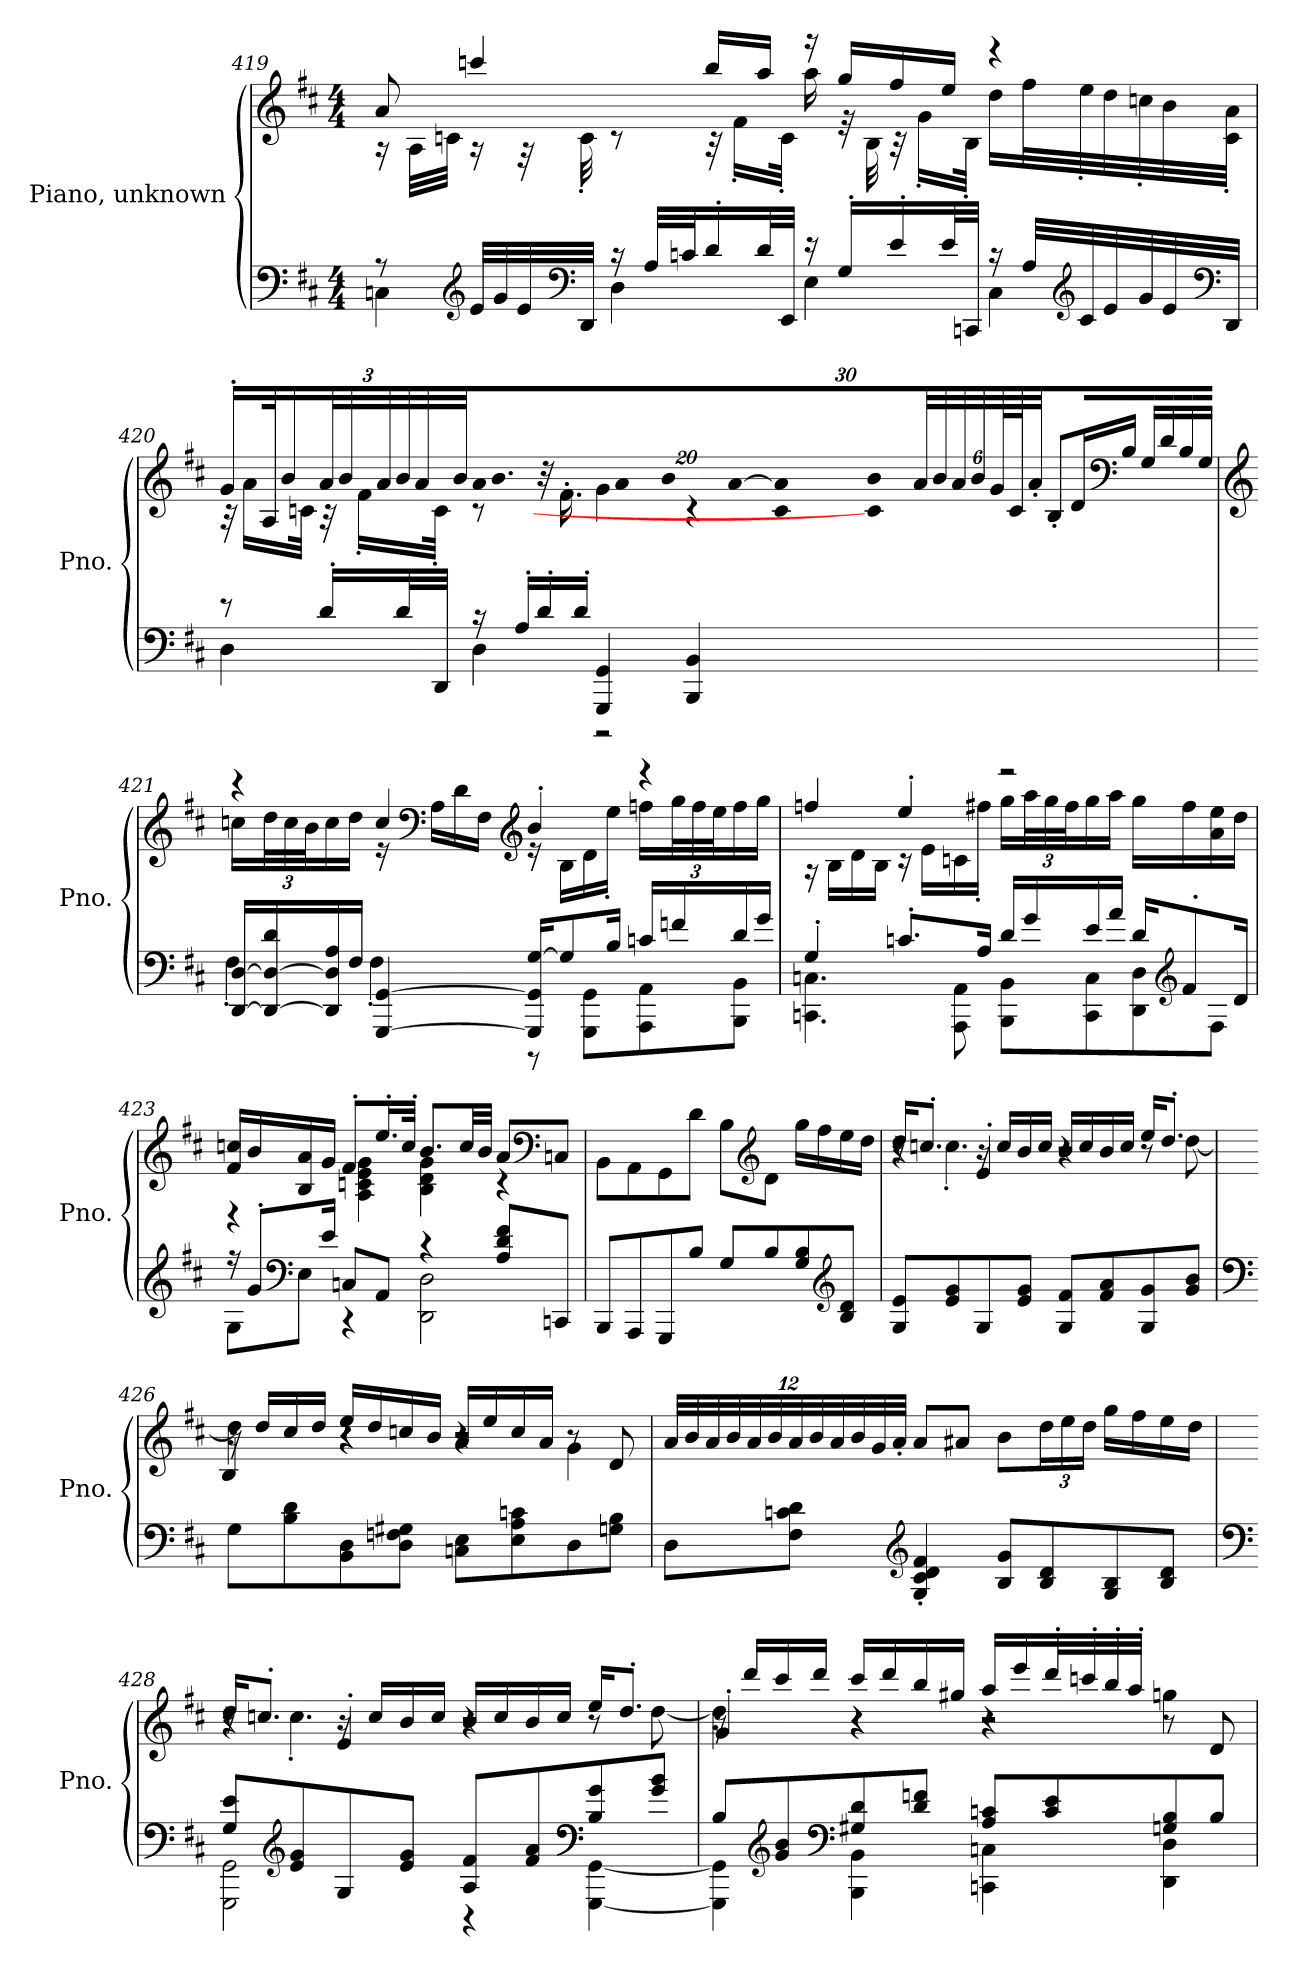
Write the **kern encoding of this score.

**kern	**kern
*part1	*part1
*staff2	*staff1
*I"Piano, unknown	*
*I'Pno.	*
!!LO:LB:g=z
*clefF4	*clefG2
*k[f#c#]	*k[f#c#]
*M4/4	*M4/4
=419	=419
*^	*^
8r	4Cn\	8a/	16r
.	.	.	32A\LLL
.	.	.	32cn\JJJ
*clefG2	*	*	*
32e/LLL	.	4cccn/	16r
32g/	.	.	.
32e/	.	.	32r
*clefF4	*	*	*
32DD/JJJ	.	.	32c'\
16r	4D\	.	8r
32A/LLL	.	.	.
32cn/J	.	.	.
16d'/	.	16bb/LL	32r
.	.	.	16f#'\LL
32d/L	.	16aa/JJ	.
32EE/JJJ	.	.	32c'\JJk
16r	4E\	16r	16aa\
16G'/LL	.	16gg/LL	32r
.	.	.	32B\
16e'/	.	16ff#/	32r
.	.	.	16g'\LL
32e/L	.	16ee/JJ	.
32CCn/JJJ	.	.	32B'\JJk
16r	4C\	4r	16dd\LL
32A/LLL	.	.	32ff#\L
*clefG2	*	*	*
32c/	.	.	32ee'\
32e/	.	.	32dd\
32g/	.	.	32ccn'\
32e/	.	.	32b\
*clefF4	*	*	*
32DD/JJJ	.	.	32c\' 32a\'JJJ
!!LO:LB:g=z	!!
=420	=420	=420	=420
8r	4D\	16g'/LL	32r
.	.	.	16a\LL
*	*	*Xbrackettup	*
.	.	48A/K	.
.	.	24b/	.
.	.	.	32cn\JJk
16d'/LL	.	48a/L	32r
.	.	48b/	.
.	.	.	16f#'\LL
.	.	48a/	.
32d/L	.	48b/	.
.	.	48a/	.
32DD/JJJ	.	.	32c'\JJk
.	.	48b/	.
!	!	!LO:N:vis=64	!
16r	4D\	960%17a/L	8r
!	!	!LO:N:vis=64.	!
.	.	640%17b/	.
.	.	1920ryy	.
!	!	!LO:N:vis=64	!
.	.	960%17a/	.
!	!	!LO:N:vis=64	!
16A'/LL	.	960%17b/	.
!	!	!LO:N:vis=256	!
.	.	[1920%17a/K	.
!	!	!LO:N:vis=64	!
.	.	[960%17c/ 960%17a/]	.
.	.	1920ryy	.
!	!	!LO:N:vis=64	!
.	.	960%17c/] 960%17b/J	.
16d'/	.	48a/	32r
.	.	48b/	.
.	.	.	16.f#'\
.	.	48a/	.
16d'/JJ	.	48b/	.
.	.	96g/L	.
.	.	96c/J	.
.	.	48a'/JJJ	.
4GGG/ 4GG/	2r	8B'/L	4g\
.	.	16d/L	.
*	*	*clefF4	*
.	.	16B/JJ	.
4BBB/ 4BB/	.	16G/LL	4r
.	.	16d/	.
.	.	16B/	.
.	.	16G/JJ	.
!!LO:LB:g=z	!!
=421	=421	=421	=421
*	*	*clefG2	*
[16DD/ [16D/LL	4F#'\	4r	16ccn\LL
16DD/_ 16D/_ 16d/	.	.	48dd\L
.	.	.	48cc\
.	.	.	48b\J
16DD/] 16D/] 16A/	.	.	16cc\
16F#/JJ	.	.	16dd\JJ
[4GGG/ [4GG/	4F#'\	4cc/	16r
*	*	*clefF4	*
.	.	.	16A\LL
.	.	.	16d\
.	.	.	16F#\JJ
*	*	*clefG2	*
16GGG/] 16GG/] [16G/KL	8r	4b'/	16r
8G/]	.	.	16B\LL
.	8GGG\ 8GG\L	.	16d\
16B/Jk	.	.	16ee'\JJ
16cn/LL	8AAA\ 8AA\	4r	16ffn\LL
16fn/	.	.	48gg\L
.	.	.	48ff\
.	.	.	48ee\J
16d/	8BBB\ 8BB\J	.	16ff\
16g/JJ	.	.	16gg\JJ
!!LO:LB:g=z	!!
=422	=422	=422	=422
4G'/	4.CCn\ 4.Cn\	4ffn/	16r
.	.	.	16B\LL
.	.	.	16d\
.	.	.	16B\JJ
8.cn'/L	.	4ee'/	16r
.	.	.	16e\LL
.	8AAA\ 8AA\	.	16cn\
16A/Jk	.	.	16ff#X'\JJ
16d/LL	8BBB\ 8BB\L	2r	16gg\LL
16g/	.	.	48aa\L
.	.	.	48gg\
.	.	.	48ff#\J
16e/	8CC\ 8C\	.	16gg\
16a/JJ	.	.	16aa\JJ
16d/KL	8DD\ 8D\	.	16gg\LL
*clefG2	*	*	*
8f#'/	.	.	16ff#\
.	8F#\J	.	16a\ 16ee\
16d/Jk	.	.	16dd\JJ
=423	=423	=423	=423
16r	8G\L	16f#/ 16ccn/LL	4r
8g'/L	.	16b/	.
*clefF4	*	*	*
.	8E\J	16B/ 16a/	.
16e/Jk	.	16g/JJ	.
8Cn/L	4r	8f#'/L	4A\ 4cn\ 4e\ 4g\
8AA/J	.	16.ee'/L	.
.	.	32cc'/JJk	.
4r	2DD\ 2D\	8.b/L	4B\ 4d\ 4g\
.	.	32cc/LL	.
.	.	32b/JJJ	.
8A/ 8d/ 8f#/L	.	8a/L	4r
*	*	*clefF4	*
8CCn/J	.	8Cn/J	.
*v	*v	*	*
*	*v	*v
!!LO:LB:g=z
=424	=424
8BBB/L	8BB\L
8AAA/	8AA\
8GGG/	8GG\
8B/J	8d\J
8G/L	8B\L
*	*clefG2
8B/	8d\J
8G/ 8B/	16gg\LL
.	16ff#\
*clefG2	*
8B/ 8d/J	16ee\
.	16dd\JJ
=425	=425
*	*^
*	*	*^
8G/ 8e/L	16dd/KL	8r	4r
.	8.ccn'/J	.	.
8e/ 8g/	.	4.cc'\	.
8G/	16r	.	4e'/
.	16cc/LL	.	.
8e/ 8g/J	16b/	.	.
.	16cc/JJ	.	.
8G/ 8f#/L	16b/LL	4r	2r
.	16cc/	.	.
8f#/ 8a/	16b/	.	.
.	16cc/JJ	.	.
8G/ 8g/	16ee/KL	8r	.
.	8.dd'/J	.	.
8g/ 8b/J	.	[8dd\	.
!!LO:PB:g=z	!!	!!
=426	=426	=426	=426
*clefF4	*	*	*
8G\L	16r	4dd\]	4B'/
.	16dd/LL	.	.
8B\ 8d\	16cc#/	.	.
.	16dd/JJ	.	.
8BB\ 8D\	16ee/LL	4r	4r
.	16dd/	.	.
8D\ 8Fn\ 8G#X\J	16ccn/	.	.
.	16b/JJ	.	.
8Cn\ 8E\L	16a/LL	4r	2r
.	16ee/	.	.
8E\ 8A\ 8cn\	16cc/	.	.
.	16a/JJ	.	.
8D\	8r	4g\	.
8Gn\ 8B\J	8d/	.	.
*	*v	*v	*v
=427	=427
8D\L	48a/LLL
.	48b/
.	48a/
.	48b/
.	48a/
.	48b/
8F#\ 8cn\ 8d\J	48a/
.	48b/
.	48a/
.	48b/
.	48g/
.	48a'/JJJ
*clefG2	*
4G/' 4c/' 4d/' 4f#/'	8a/L
.	8a#X/J
8B/ 8g/L	8b\L
8B/ 8d/	24dd\L
.	24ee\
.	24dd\JJ
8G/ 8B/	16gg\LL
.	16ff#\
8B/ 8d/J	16ee\
.	16dd\JJ
!!LO:LB:g=z
=428	=428
*clefF4	*
*^	*^
*	*	*	*^
8G/ 8e/L	2GGG\ 2GG\	16dd/KL	8r	4r
.	.	8.ccn'/J	.	.
*clefG2	*	*	*	*
8e/ 8g/	.	.	4.cc'\	.
8G/	.	16r	.	4e'/
.	.	16cc/LL	.	.
8e/ 8g/J	.	16b/	.	.
.	.	16cc/JJ	.	.
8A/ 8f#/L	4r	16b/LL	4r	2r
.	.	16cc/	.	.
8f#/ 8a/	.	16b/	.	.
.	.	16cc/JJ	.	.
*clefF4	*	*	*	*
8B/ 8g/	[4GGG\ [4GG\	16ee/KL	8r	.
.	.	8.dd'/J	.	.
8g/ 8b/J	.	.	[8dd\	.
=429	=429	=429	=429	=429
8B/L	4GGG\] 4GG\]	16r	4dd\]	4g'/
.	.	16ddd/LL	.	.
*clefG2	*	*	*	*
8g/ 8b/	.	16ccc#/	.	.
.	.	16ddd/JJ	.	.
*clefF4	*	*	*	*
8G#X/ 8d/	4BBB\ 4BB\	16ccc#/LL	4r	4r
.	.	16ddd/	.	.
8d/ 8fn/J	.	16bb/	.	.
.	.	16gg#X/JJ	.	.
8A/ 8cn/L	4CCn\ 4Cn\	16aa/LL	4r	2r
.	.	16eee/	.	.
8c/ 8e/	.	32ddd'/L	.	.
.	.	32cccn'/	.	.
.	.	32bb'/	.	.
.	.	32aa'/JJJ	.	.
8Gn/ 8B/	4DD\ 4D\	8r	4ggn\	.
8B/J	.	8d/	.	.
*v	*v	*	*	*
*	*v	*v	*v
=	=
*-	*-
